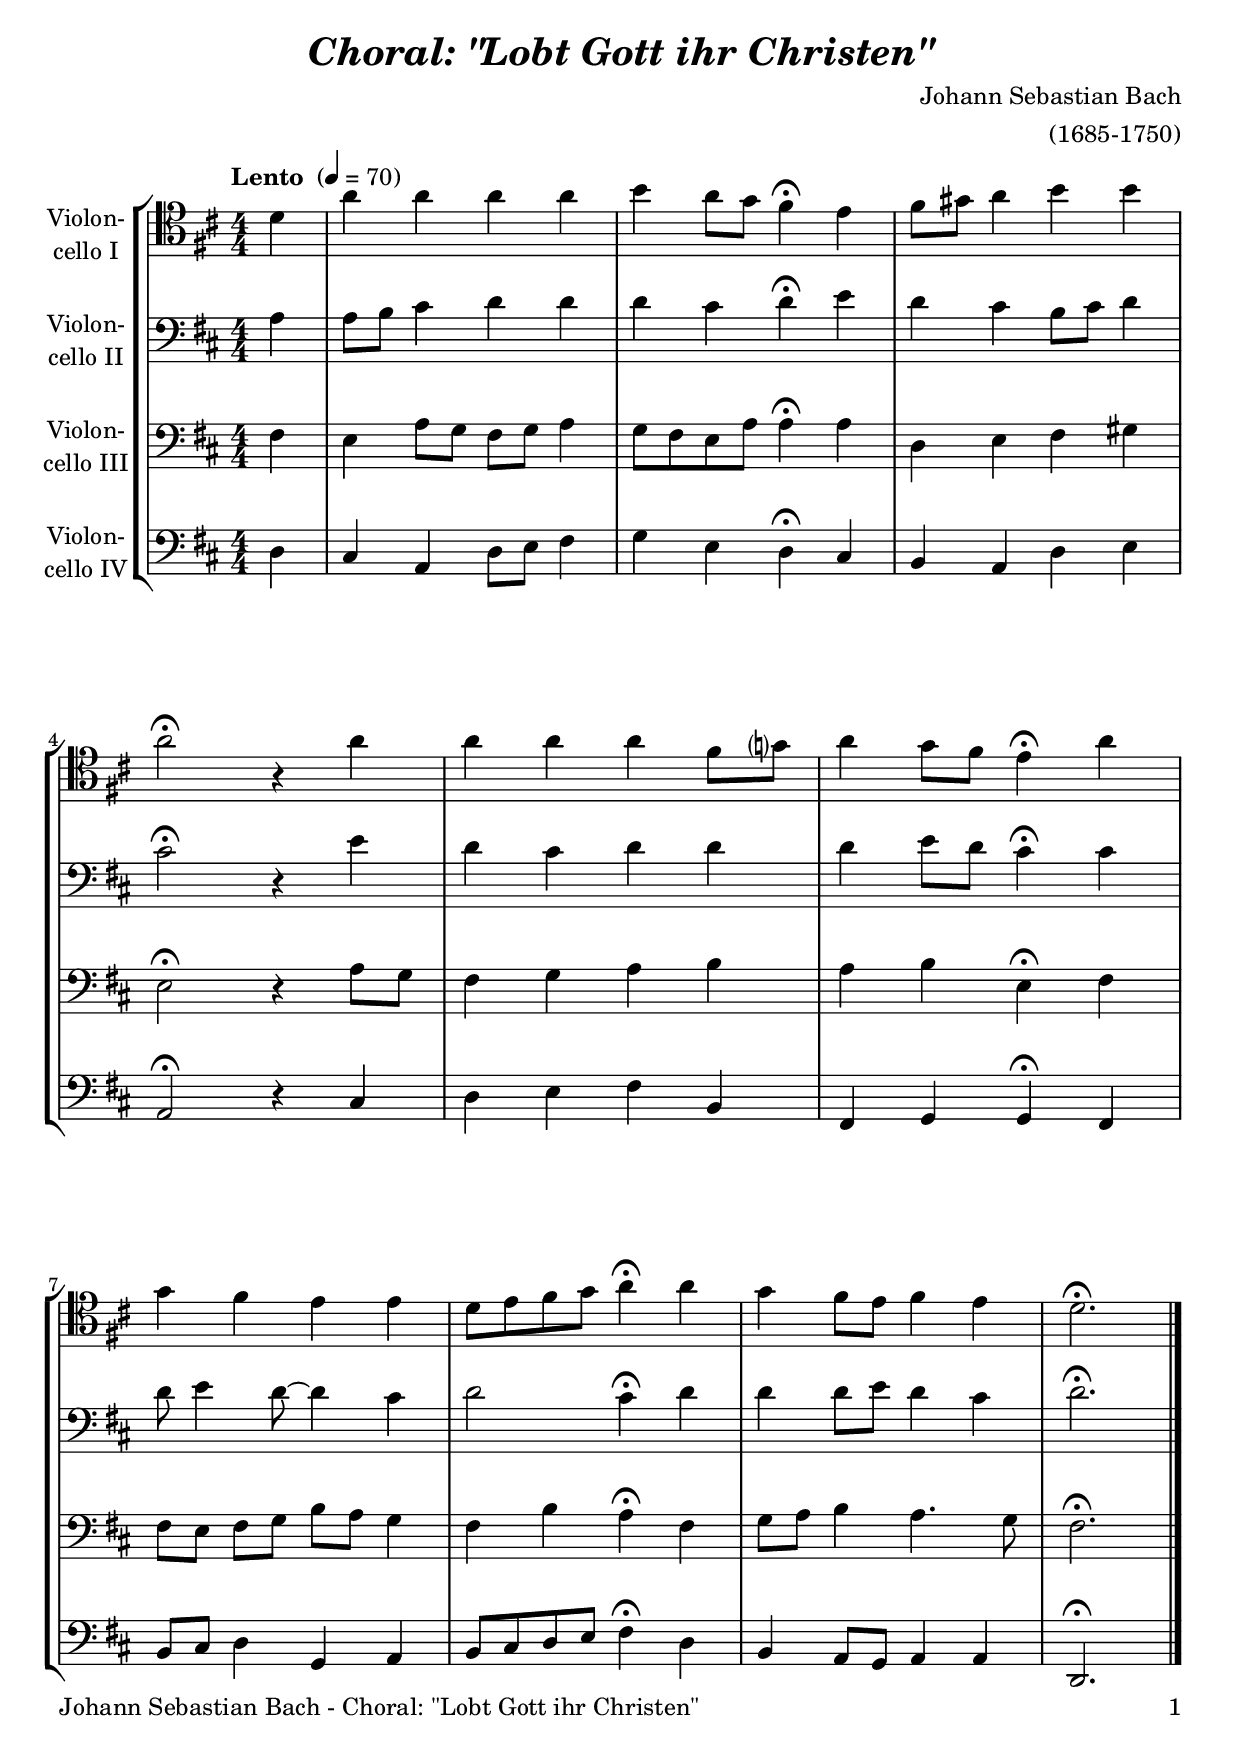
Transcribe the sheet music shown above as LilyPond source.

\version "2.18.2"
\include "deutsch.ly"

#(set-global-staff-size 21)

\header {
  title     = \markup \bold \italic "Choral: \"Lobt Gott ihr Christen\""
  composer  = "Johann Sebastian Bach"
  arranger  = "(1685-1750)"
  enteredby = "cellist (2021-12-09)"
%  piece     = ""
}

voiceconsts = {
  \key g \major
  \time 4/4
  \clef "bass"
  \numericTimeSignature
%  \compressEmptyMeasures
  % Set default beaming for all staves
%  \set Timing.beamExceptions = #'()
%  \set Timing.baseMoment     = #(ly:make-moment 1 4)
%  \set Timing.beatStructure  = #'(1 1 1)
  \tempo "Lento " 4=70
}

micl = "clarinet"
mifl = "flute"
miob = "oboe"
mifh = "french horn"
misx = "tenor sax"
mist = "string ensemble 1"
mivl = "violin"
miba = "cello"

va = \relative c'' {
  \voiceconsts
  \clef "tenor"

  \partial 4 g4
  d' d d d
  e d8 c h4\fermata a
  h8 cis d4 e e
  d2\fermata r4 d
  d d d h8 c?

  d4 c8 h a4\fermata d
  c h a a
  g8 a h c d4\fermata d
  c h8 a h4 a
  g2.\fermata \bar "|."
}

vb = \relative c' {
  \voiceconsts

  \partial 4 d4
  d8 e fis4 g g
  g fis g\fermata a
  g fis e8 fis g4
  fis2\fermata r4 a
  g fis g g

  g a8 g fis4\fermata fis
  g8 a4 g8~ g4 fis
  g2 fis4\fermata g
  g g8 a g4 fis
  g2.\fermata \bar "|."
}

vc = \relative c' {
  \voiceconsts

  \partial 4 h4
  a d8 c h c d4
  c8 h a d d4\fermata d
  g, a h cis
  a2\fermata r4 d8 c
  h4 c d e

  d e a,\fermata h
  h8 a h[ c] e d c4
  h e d\fermata h
  c8 d e4 d4. c8
  h2.\fermata \bar "|."
}

vd = \relative c' {
  \voiceconsts

  \partial 4 g4
  fis d g8 a h4
  c a g\fermata fis
  e d g a
  d,2\fermata r4 fis
  g a h e,

  h c c\fermata h
  e8 fis g4 c, d
  e8 fis g a h4\fermata g
  e d8 c d4 d
  g,2.\fermata \bar "|."
}


music = \new StaffGroup <<
      \new Staff {
	\set Staff.midiInstrument = \miba
	\set Staff.instrumentName = \markup \center-column { "Violon-" "cello I" }
	\transpose g d { \va }
      }

      \new Staff {
	\set Staff.midiInstrument = \miba
	\set Staff.instrumentName = \markup \center-column { "Violon-" "cello II" }
	\transpose g d { \vb }
      }

      \new Staff {
	\set Staff.midiInstrument = \miba
	\set Staff.instrumentName = \markup \center-column { "Violon-" "cello III" }
	\transpose g d { \vc }
      }

      \new Staff {
	\set Staff.midiInstrument = \miba
	\set Staff.instrumentName = \markup \center-column { "Violon-" "cello IV" }
	\transpose g d { \vd }
      }
>>

\book {
   \paper {
    print-page-number = ##t
    print-first-page-number = ##t
    ragged-last-bottom = ##f
    oddHeaderMarkup = \markup \null
    evenHeaderMarkup = \markup \null
    oddFooterMarkup = \markup {
      \fill-line {
        \on-the-fly #print-page-number-check-first
        "Johann Sebastian Bach - Choral: \"Lobt Gott ihr Christen\"" \fromproperty #'page:page-number-string
      }
    }
    evenFooterMarkup = \oddFooterMarkup
  } \score {
    \music
    \layout {}
  }

  \score {
    \unfoldRepeats \music

    \midi {
      \context {
        \Score
      }
    }
  }
}